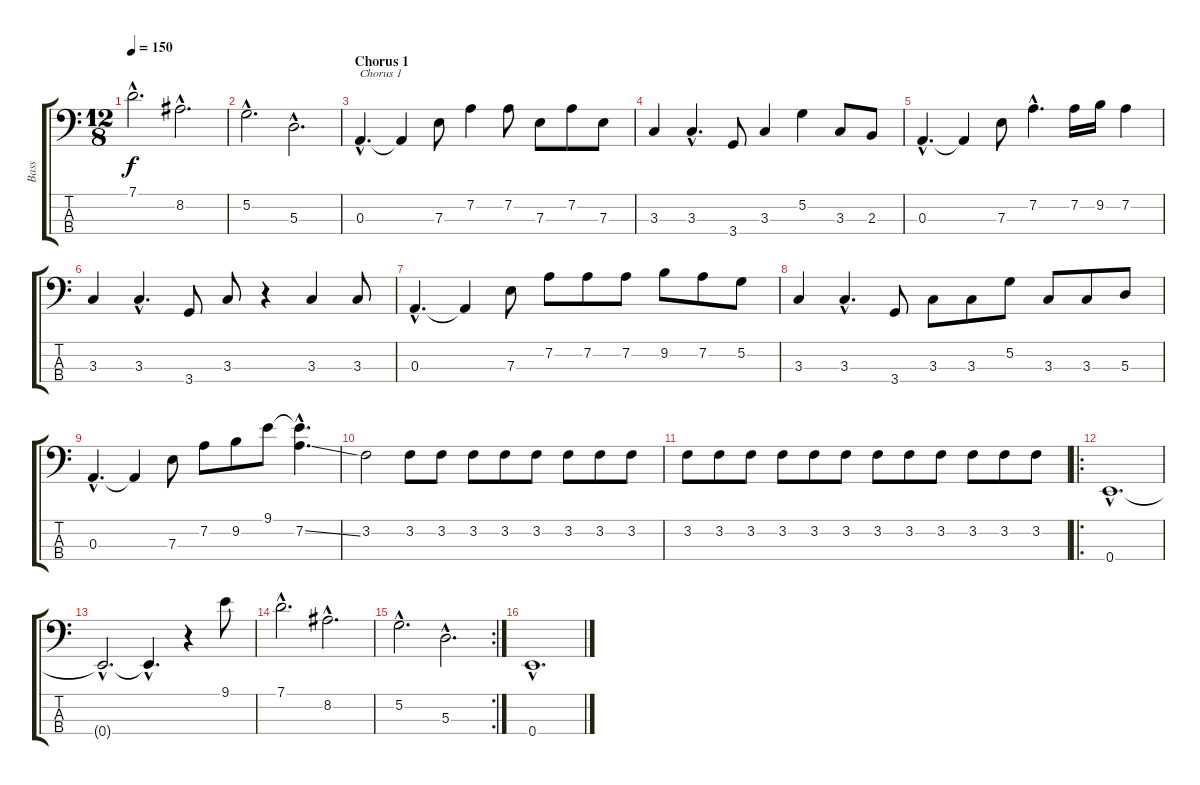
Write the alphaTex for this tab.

\track ("Bass" "Bass") {instrument electricbassfinger}
\staff {score tabs}
\tuning (G2 D2 A1 E1) {hide}
\ts (12 8)
\tempo 150
\clef f4
\ks c
7.1{hac}.2{d dy f} 8.2{hac}.2{d} |
5.2{hac}.2{d} 5.3{hac}.2{d} |
\section ("" "Chorus 1")
0.3{hac}.4{d txt "Chorus 1"} 0.3{t}.4 7.3.8 7.2.4 7.2.8 7.3.8 7.2.8 7.3.8 |
3.3.4 3.3{hac}.4{d} 3.4.8 3.3.4 5.2.4 3.3.8 2.3.8 |
0.3{hac}.4{d} 0.3{t}.4 7.3.8 7.2{hac}.4{d} 7.2.16 9.2.16 7.2.4 |
3.3.4 3.3{hac}.4{d} 3.4.8 3.3.8 r.4 3.3.4 3.3.8 |
0.3{hac}.4{d} 0.3{t}.4 7.3.8 7.2.8 7.2.8 7.2.8 9.2.8 7.2.8 5.2.8 |
3.3.4 3.3{hac}.4{d} 3.4.8 3.3.8 3.3.8 5.2.8 3.3.8 3.3.8 5.3.8 |
0.3{hac}.4{d} 0.3{t}.4 7.3.8 7.2.8 9.2.8 9.1.8 (9.1{hac t} 7.2{ss hac}).4{d} |
3.2.2 3.2.8 3.2.8 3.2.8 3.2.8 3.2.8 3.2.8 3.2.8 3.2.8 |
3.2.8 3.2.8 3.2.8 3.2.8 3.2.8 3.2.8 3.2.8 3.2.8 3.2.8 3.2.8 3.2.8 3.2.8 |
\ro
0.4{hac}.1{d} |
0.4{hac t}.2{d} 0.4{hac t}.4{d} r.4 9.1.8 |
7.1{hac}.2{d} 8.2{hac}.2{d} |
\rc 2
5.2{hac}.2{d} 5.3{hac}.2{d} |
0.4{hac}.1{d}
